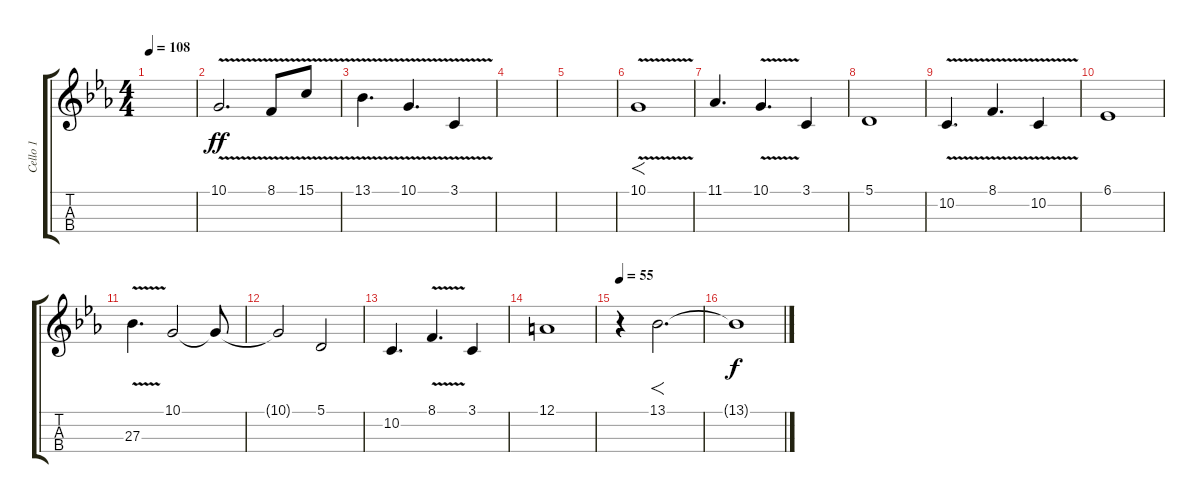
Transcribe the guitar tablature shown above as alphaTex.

\track ("Cello 1" "Cello 1") {instrument stringensemble1}
\staff {score tabs}
\tuning (A3 D3 G2 C2) {hide}
\ts (4 4)
\tempo 108
\clef g2
\ks eb
|
10.1{v}.2{d dy ff} 8.1{v}.8 15.1{v}.8 |
13.1{v}.4{d} 10.1{v}.4{d} 3.1{v}.4 |
|
|
10.1{v}.1{f} |
11.1.4{d} 10.1{v}.4{d} 3.1.4 |
5.1.1 |
10.2{v}.4{d} 8.1{v}.4{d} 10.2{v}.4 |
6.1.1 |
27.3{v}.4{d} 10.1.2 10.1{t}.8 |
10.1{t}.2 5.1.2 |
10.2.4{d} 8.1{v}.4{d} 3.1.4 |
12.1.1{volume 7} |
\tempo 55
r.4{volume 8} 13.1.2{f d volume 12} |
13.1{t}.1{dy f volume 0}
